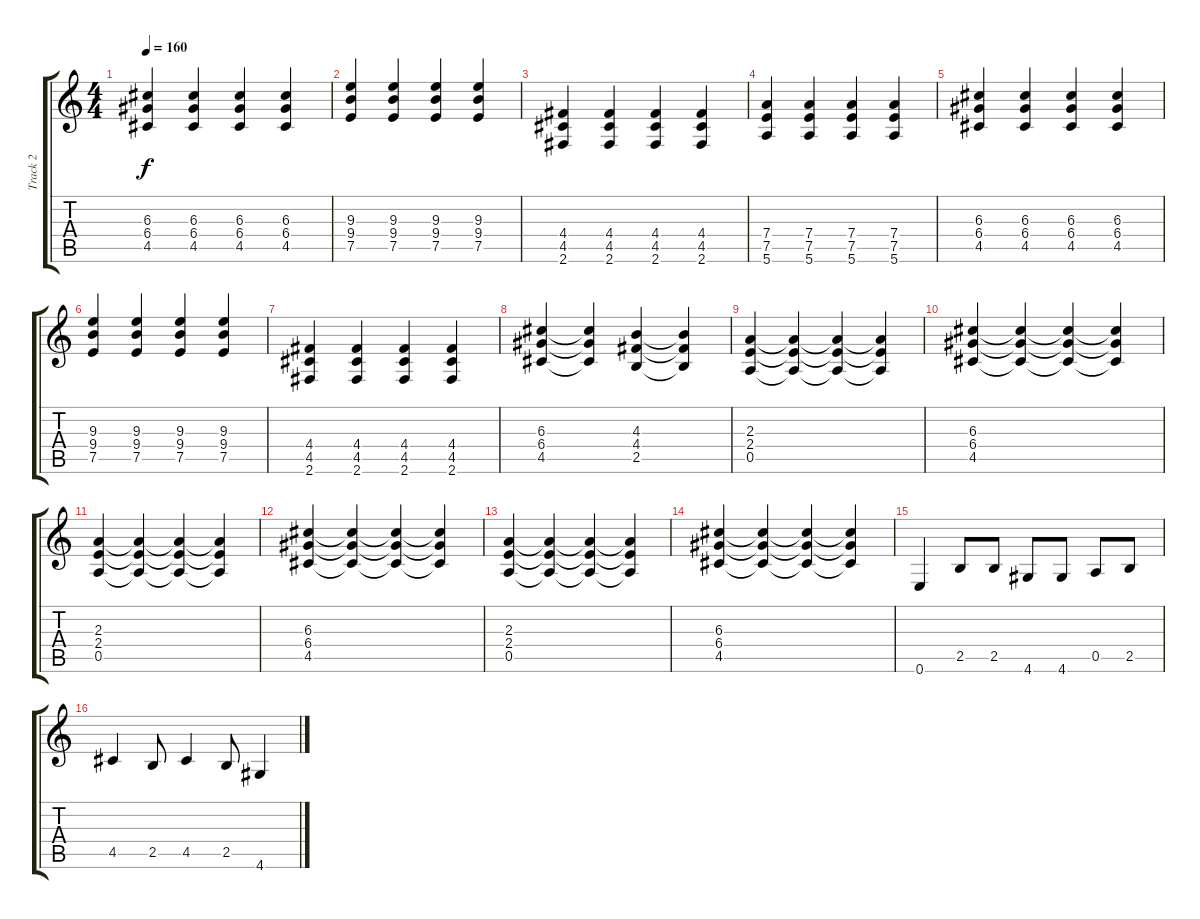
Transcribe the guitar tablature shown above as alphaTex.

\track ("Track 2" "Track 2") {instrument overdrivenguitar}
\staff {score tabs}
\tuning (E4 B3 G3 D3 A2 E2) {hide}
\ts (4 4)
\tempo 160
\clef g2
\ks c
(6.3 6.4 4.5).4{dy f} (6.3 6.4 4.5).4 (6.3 6.4 4.5).4 (6.3 6.4 4.5).4 |
(9.3 9.4 7.5).4 (9.3 9.4 7.5).4 (9.3 9.4 7.5).4 (9.3 9.4 7.5).4 |
(4.4 4.5 2.6).4 (4.4 4.5 2.6).4 (4.4 4.5 2.6).4 (4.4 4.5 2.6).4 |
(7.4 7.5 5.6).4 (7.4 7.5 5.6).4 (7.4 7.5 5.6).4 (7.4 7.5 5.6).4 |
(6.3 6.4 4.5).4 (6.3 6.4 4.5).4 (6.3 6.4 4.5).4 (6.3 6.4 4.5).4 |
(9.3 9.4 7.5).4 (9.3 9.4 7.5).4 (9.3 9.4 7.5).4 (9.3 9.4 7.5).4 |
(4.4 4.5 2.6).4 (4.4 4.5 2.6).4 (4.4 4.5 2.6).4 (4.4 4.5 2.6).4 |
(6.3 6.4 4.5).4 (6.3{t} 6.4{t} 4.5{t}).4 (4.3 4.4 2.5).4 (4.3{t} 4.4{t} 2.5{t}).4 |
(2.3 2.4 0.5).4 (2.3{t} 2.4{t} 0.5{t}).4 (2.3{t} 2.4{t} 0.5{t}).4 (2.3{t} 2.4{t} 0.5{t}).4 |
(6.3 6.4 4.5).4 (6.3{t} 6.4{t} 4.5{t}).4 (6.3{t} 6.4{t} 4.5{t}).4 (6.3{t} 6.4{t} 4.5{t}).4 |
(2.3 2.4 0.5).4 (2.3{t} 2.4{t} 0.5{t}).4 (2.3{t} 2.4{t} 0.5{t}).4 (2.3{t} 2.4{t} 0.5{t}).4 |
(6.3 6.4 4.5).4 (6.3{t} 6.4{t} 4.5{t}).4 (6.3{t} 6.4{t} 4.5{t}).4 (6.3{t} 6.4{t} 4.5{t}).4 |
(2.3 2.4 0.5).4 (2.3{t} 2.4{t} 0.5{t}).4 (2.3{t} 2.4{t} 0.5{t}).4 (2.3{t} 2.4{t} 0.5{t}).4 |
(6.3 6.4 4.5).4 (6.3{t} 6.4{t} 4.5{t}).4 (6.3{t} 6.4{t} 4.5{t}).4 (6.3{t} 6.4{t} 4.5{t}).4 |
0.6.4 2.5.8 2.5.8 4.6.8 4.6.8 0.5.8 2.5.8 |
4.5.4 2.5.8 4.5.4 2.5.8 4.6.4
